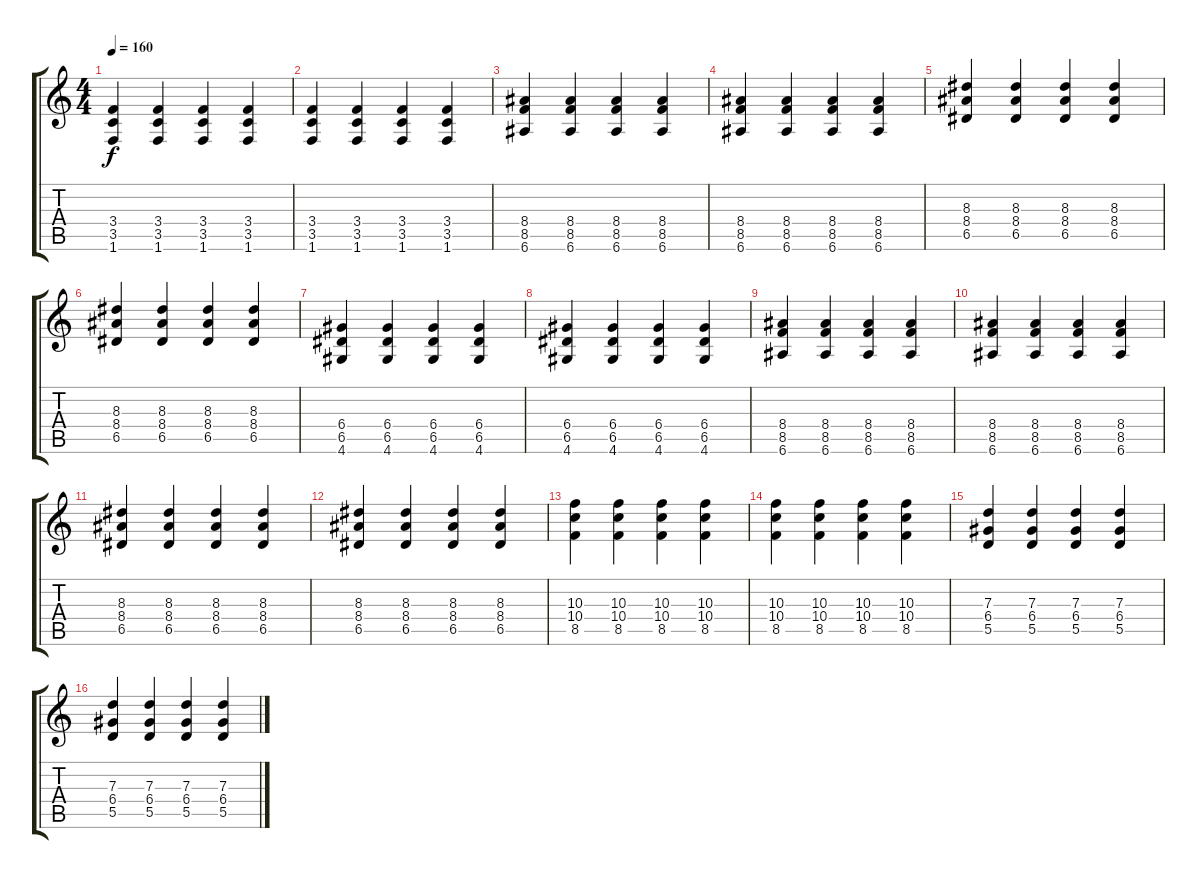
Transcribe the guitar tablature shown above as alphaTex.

\track "" {instrument distortionguitar}
\staff {score tabs}
\tuning (E4 B3 G3 D3 A2 E2) {hide}
\ts (4 4)
\tempo 160
\clef g2
\ks c
(3.4 3.5 1.6).4{dy f} (3.4 3.5 1.6).4 (3.4 3.5 1.6).4 (3.4 3.5 1.6).4 |
(3.4 3.5 1.6).4 (3.4 3.5 1.6).4 (3.4 3.5 1.6).4 (3.4 3.5 1.6).4 |
(8.4 8.5 6.6).4 (8.4 8.5 6.6).4 (8.4 8.5 6.6).4 (8.4 8.5 6.6).4 |
(8.4 8.5 6.6).4 (8.4 8.5 6.6).4 (8.4 8.5 6.6).4 (8.4 8.5 6.6).4 |
(8.3 8.4 6.5).4 (8.3 8.4 6.5).4 (8.3 8.4 6.5).4 (8.3 8.4 6.5).4 |
(8.3 8.4 6.5).4 (8.3 8.4 6.5).4 (8.3 8.4 6.5).4 (8.3 8.4 6.5).4 |
(6.4 6.5 4.6).4 (6.4 6.5 4.6).4 (6.4 6.5 4.6).4 (6.4 6.5 4.6).4 |
(6.4 6.5 4.6).4 (6.4 6.5 4.6).4 (6.4 6.5 4.6).4 (6.4 6.5 4.6).4 |
(8.4 8.5 6.6).4 (8.4 8.5 6.6).4 (8.4 8.5 6.6).4 (8.4 8.5 6.6).4 |
(8.4 8.5 6.6).4 (8.4 8.5 6.6).4 (8.4 8.5 6.6).4 (8.4 8.5 6.6).4 |
(8.3 8.4 6.5).4 (8.3 8.4 6.5).4 (8.3 8.4 6.5).4 (8.3 8.4 6.5).4 |
(8.3 8.4 6.5).4 (8.3 8.4 6.5).4 (8.3 8.4 6.5).4 (8.3 8.4 6.5).4 |
(10.3 10.4 8.5).4 (10.3 10.4 8.5).4 (10.3 10.4 8.5).4 (10.3 10.4 8.5).4 |
(10.3 10.4 8.5).4 (10.3 10.4 8.5).4 (10.3 10.4 8.5).4 (10.3 10.4 8.5).4 |
(7.3 6.4 5.5).4 (7.3 6.4 5.5).4 (7.3 6.4 5.5).4 (7.3 6.4 5.5).4 |
(7.3 6.4 5.5).4 (7.3 6.4 5.5).4 (7.3 6.4 5.5).4 (7.3 6.4 5.5).4
